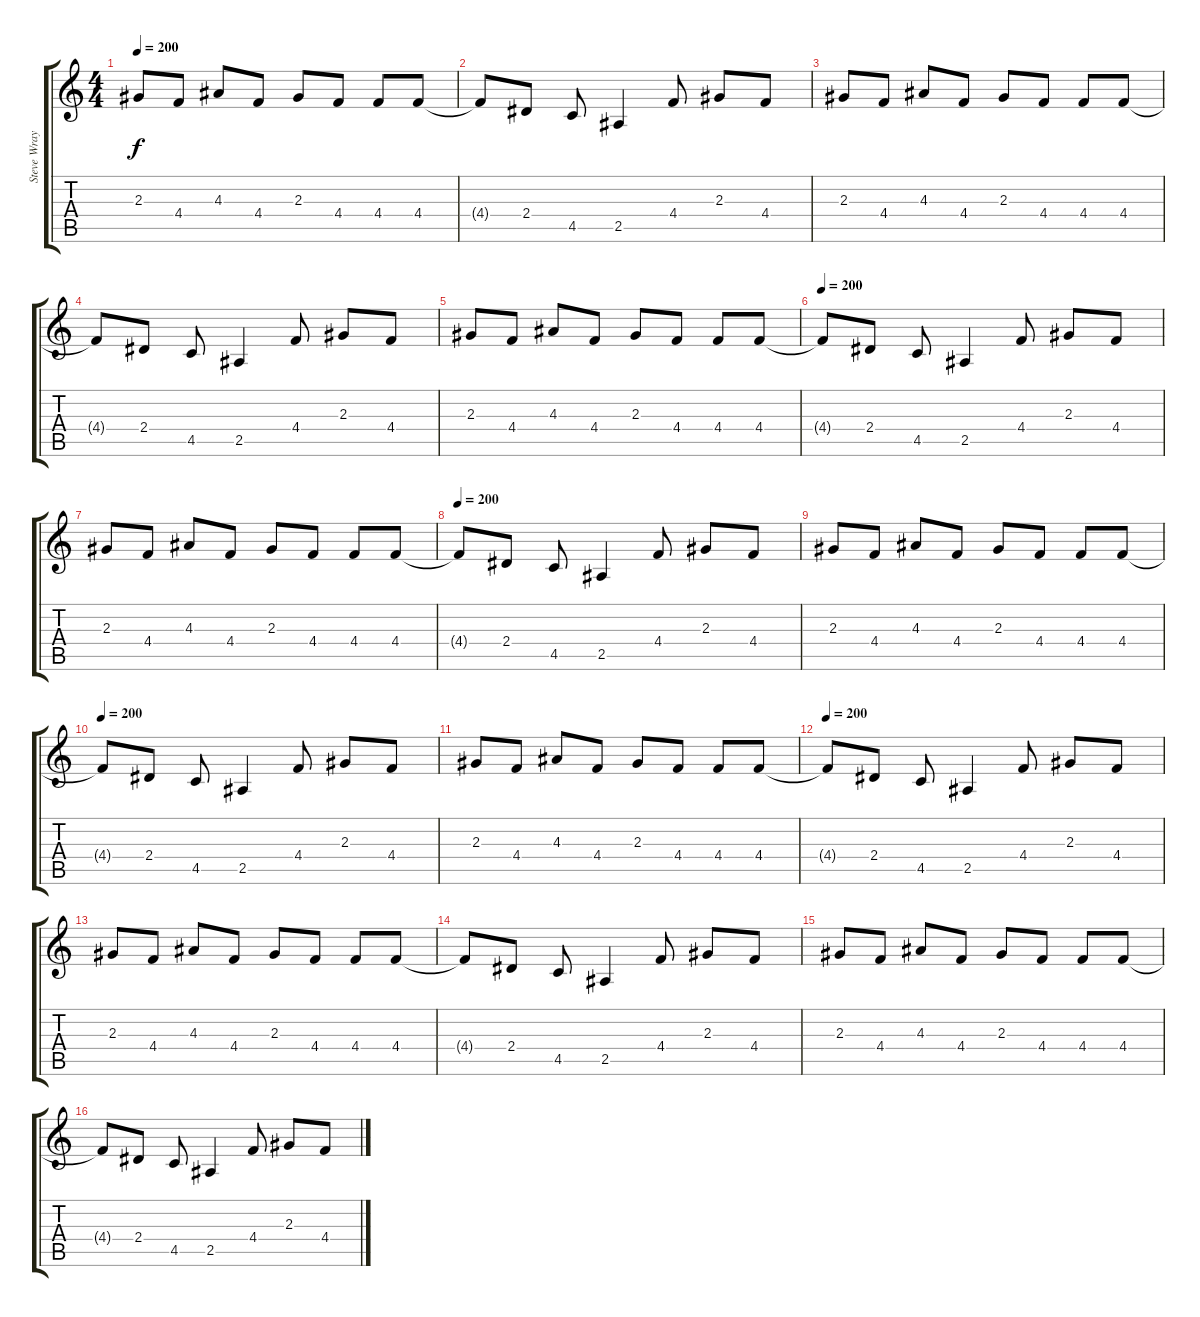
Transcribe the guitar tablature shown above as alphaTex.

\track ("Steve Wray" "Steve Wray") {instrument distortionguitar}
\staff {score tabs}
\tuning (Eb4 Bb3 Gb3 Db3 Ab2 Db2) {hide}
\ts (4 4)
\tempo 200
\clef g2
\ks c
2.3.8{dy f} 4.4.8 4.3.8 4.4.8 2.3.8 4.4.8 4.4.8 4.4.8 |
4.4{t}.8 2.4.8 4.5.8 2.5.4 4.4.8 2.3.8 4.4.8 |
2.3.8 4.4.8 4.3.8 4.4.8 2.3.8 4.4.8 4.4.8 4.4.8 |
4.4{t}.8 2.4.8 4.5.8 2.5.4 4.4.8 2.3.8 4.4.8 |
2.3.8 4.4.8 4.3.8 4.4.8 2.3.8 4.4.8 4.4.8 4.4.8 |
\tempo 200
4.4{t}.8 2.4.8 4.5.8 2.5.4 4.4.8 2.3.8 4.4.8 |
2.3.8 4.4.8 4.3.8 4.4.8 2.3.8 4.4.8 4.4.8 4.4.8 |
\tempo 200
4.4{t}.8 2.4.8 4.5.8 2.5.4 4.4.8 2.3.8 4.4.8 |
2.3.8 4.4.8 4.3.8 4.4.8 2.3.8 4.4.8 4.4.8 4.4.8 |
\tempo 200
4.4{t}.8 2.4.8 4.5.8 2.5.4 4.4.8 2.3.8 4.4.8 |
2.3.8 4.4.8 4.3.8 4.4.8 2.3.8 4.4.8 4.4.8 4.4.8 |
\tempo 200
4.4{t}.8 2.4.8 4.5.8 2.5.4 4.4.8 2.3.8 4.4.8 |
2.3.8 4.4.8 4.3.8 4.4.8 2.3.8 4.4.8 4.4.8 4.4.8 |
4.4{t}.8 2.4.8 4.5.8 2.5.4 4.4.8 2.3.8 4.4.8 |
2.3.8 4.4.8 4.3.8 4.4.8 2.3.8 4.4.8 4.4.8 4.4.8 |
4.4{t}.8{txt ""} 2.4.8 4.5.8 2.5.4 4.4.8 2.3.8 4.4.8
